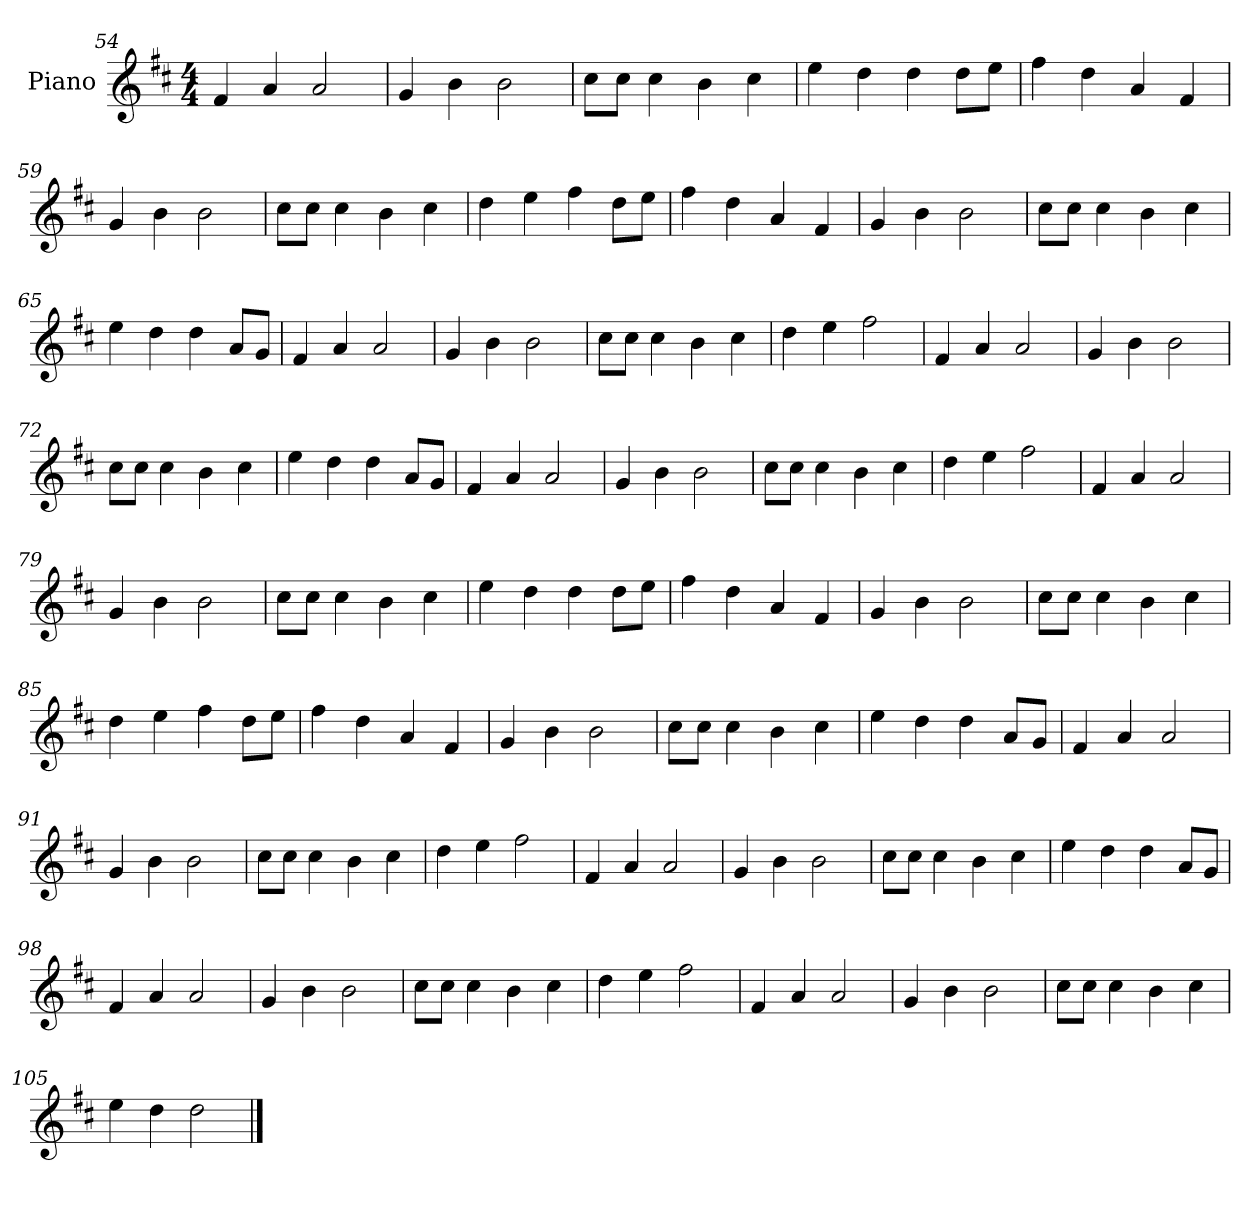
**kern
*part1
*staff1
*I"Piano
*I'Pno
*clefG2
*k[f#c#]
*M4/4
=54
4f#/
4a/
2a/
=55
4g/
4b\
2b\
=56
8cc#\L
8cc#\J
4cc#\
4b\
4cc#\
=57
4ee\
4dd\
4dd\
8dd\L
8ee\J
=58
4ff#\
4dd\
4a/
4f#/
=59
4g/
4b\
2b\
=60
8cc#\L
8cc#\J
4cc#\
4b\
4cc#\
=61
4dd\
4ee\
4ff#\
8dd\L
8ee\J
=62
4ff#\
4dd\
4a/
4f#/
=63
4g/
4b\
2b\
=64
8cc#\L
8cc#\J
4cc#\
4b\
4cc#\
=65
4ee\
4dd\
4dd\
8a/L
8g/J
=66
4f#/
4a/
2a/
=67
4g/
4b\
2b\
=68
8cc#\L
8cc#\J
4cc#\
4b\
4cc#\
=69
4dd\
4ee\
2ff#\
=70
4f#/
4a/
2a/
=71
4g/
4b\
2b\
=72
8cc#\L
8cc#\J
4cc#\
4b\
4cc#\
=73
4ee\
4dd\
4dd\
8a/L
8g/J
=74
4f#/
4a/
2a/
=75
4g/
4b\
2b\
=76
8cc#\L
8cc#\J
4cc#\
4b\
4cc#\
=77
4dd\
4ee\
2ff#\
=78
4f#/
4a/
2a/
=79
4g/
4b\
2b\
=80
8cc#\L
8cc#\J
4cc#\
4b\
4cc#\
=81
4ee\
4dd\
4dd\
8dd\L
8ee\J
=82
4ff#\
4dd\
4a/
4f#/
=83
4g/
4b\
2b\
=84
8cc#\L
8cc#\J
4cc#\
4b\
4cc#\
=85
4dd\
4ee\
4ff#\
8dd\L
8ee\J
=86
4ff#\
4dd\
4a/
4f#/
=87
4g/
4b\
2b\
=88
8cc#\L
8cc#\J
4cc#\
4b\
4cc#\
=89
4ee\
4dd\
4dd\
8a/L
8g/J
=90
4f#/
4a/
2a/
=91
4g/
4b\
2b\
=92
8cc#\L
8cc#\J
4cc#\
4b\
4cc#\
=93
4dd\
4ee\
2ff#\
=94
4f#/
4a/
2a/
=95
4g/
4b\
2b\
=96
8cc#\L
8cc#\J
4cc#\
4b\
4cc#\
=97
4ee\
4dd\
4dd\
8a/L
8g/J
=98
4f#/
4a/
2a/
=99
4g/
4b\
2b\
=100
8cc#\L
8cc#\J
4cc#\
4b\
4cc#\
=101
4dd\
4ee\
2ff#\
=102
4f#/
4a/
2a/
=103
4g/
4b\
2b\
=104
8cc#\L
8cc#\J
4cc#\
4b\
4cc#\
=105
4ee\
4dd\
2dd\
==
*-
